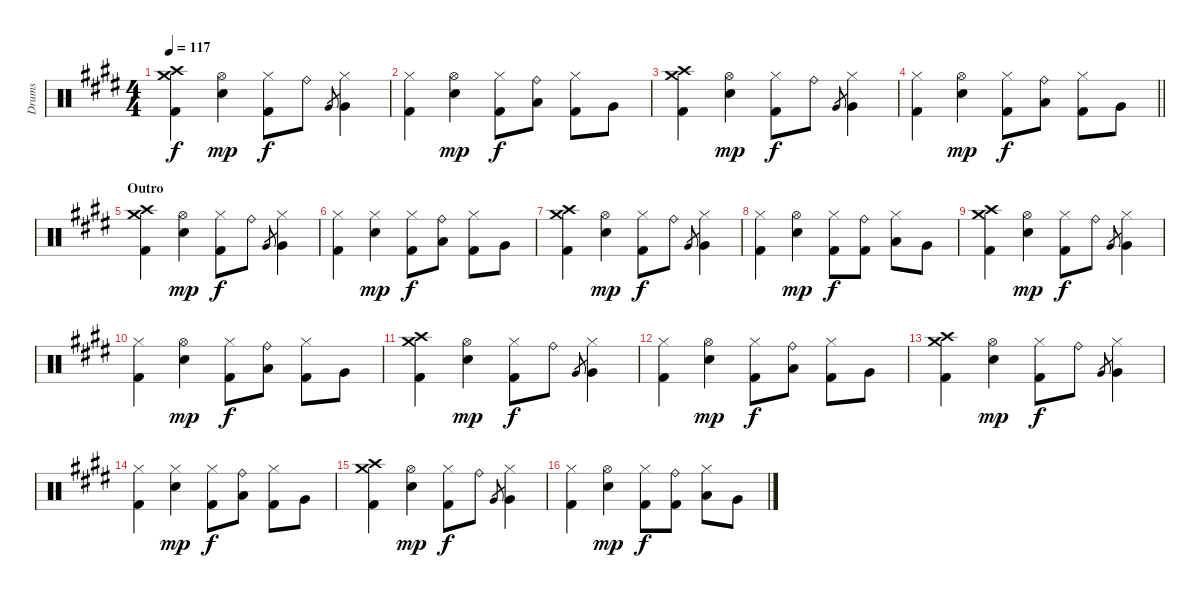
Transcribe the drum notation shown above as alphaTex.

\track ("Drums" "Drums") {instrument percussion}
\staff {score}
\articulation defaults
\ts (4 4)
\tempo 117
\clef neutral
\ks c#minor
("Crash high (hit)" "Crash medium (hit)" "Kick (hit) 2").4{dy f} ("Hi-Hat (open)" "Electric Snare (hit)").4{dy mp} ("Hi-Hat (closed)" "Kick (hit) 2").8{dy f} "Ride (bell)".8 "Very Low Tom (hit)".8{gr} ("Hi-Hat (closed)" "Very Low Tom (hit)").4 |
("Hi-Hat (closed)" "Kick (hit) 2").4 ("Hi-Hat (open)" "Electric Snare (hit)").4{dy mp} ("Hi-Hat (closed)" "Kick (hit) 2").8{dy f} ("Ride (bell)" "Low Tom (hit)").8 ("Hi-Hat (closed)" "Kick (hit) 2").8 "Very Low Tom (hit)".8 |
("Crash high (hit)" "Crash medium (hit)" "Kick (hit) 2").4 ("Hi-Hat (open)" "Electric Snare (hit)").4{dy mp} ("Hi-Hat (closed)" "Kick (hit) 2").8{dy f} "Ride (bell)".8 "Very Low Tom (hit)".8{gr} ("Hi-Hat (closed)" "Very Low Tom (hit)").4 |
\barLineRight lightlight
("Hi-Hat (closed)" "Kick (hit) 2").4 ("Hi-Hat (open)" "Electric Snare (hit)").4{dy mp} ("Hi-Hat (closed)" "Kick (hit) 2").8{dy f} ("Ride (bell)" "Low Tom (hit)").8 ("Hi-Hat (closed)" "Kick (hit) 2").8 "Very Low Tom (hit)".8 |
\section ("" "Outro")
("Crash high (hit)" "Crash medium (hit)" "Kick (hit) 2").4 ("Hi-Hat (open)" "Electric Snare (hit)").4{dy mp} ("Hi-Hat (closed)" "Kick (hit) 2").8{dy f} "Ride (bell)".8 "Very Low Tom (hit)".8{gr} ("Hi-Hat (closed)" "Very Low Tom (hit)").4 |
("Hi-Hat (closed)" "Kick (hit) 2").4 ("Hi-Hat (closed)" "Electric Snare (hit)").4{dy mp} ("Hi-Hat (closed)" "Kick (hit) 2").8{dy f} ("Ride (bell)" "Low Tom (hit)").8 ("Hi-Hat (closed)" "Kick (hit) 2").8 "Very Low Tom (hit)".8 |
("Crash high (hit)" "Crash medium (hit)" "Kick (hit) 2").4 ("Hi-Hat (open)" "Electric Snare (hit)").4{dy mp} ("Hi-Hat (closed)" "Kick (hit) 2").8{dy f} "Ride (bell)".8 "Very Low Tom (hit)".8{gr} ("Hi-Hat (closed)" "Very Low Tom (hit)").4 |
("Hi-Hat (closed)" "Kick (hit) 2").4 ("Hi-Hat (open)" "Electric Snare (hit)").4{dy mp} ("Hi-Hat (closed)" "Kick (hit) 2").8{dy f} ("Ride (bell)" "Kick (hit) 2").8 ("Hi-Hat (closed)" "Low Tom (hit)").8 "Very Low Tom (hit)".8 |
("Crash high (hit)" "Crash medium (hit)" "Kick (hit) 2").4 ("Hi-Hat (open)" "Electric Snare (hit)").4{dy mp} ("Hi-Hat (closed)" "Kick (hit) 2").8{dy f} "Ride (bell)".8 "Very Low Tom (hit)".8{gr} ("Hi-Hat (closed)" "Very Low Tom (hit)").4 |
("Hi-Hat (closed)" "Kick (hit) 2").4 ("Hi-Hat (open)" "Electric Snare (hit)").4{dy mp} ("Hi-Hat (closed)" "Kick (hit) 2").8{dy f} ("Ride (bell)" "Low Tom (hit)").8 ("Hi-Hat (closed)" "Kick (hit) 2").8 "Very Low Tom (hit)".8 |
("Crash high (hit)" "Crash medium (hit)" "Kick (hit) 2").4 ("Hi-Hat (open)" "Electric Snare (hit)").4{dy mp} ("Hi-Hat (closed)" "Kick (hit) 2").8{dy f} "Ride (bell)".8 "Very Low Tom (hit)".8{gr} ("Hi-Hat (closed)" "Very Low Tom (hit)").4 |
("Hi-Hat (closed)" "Kick (hit) 2").4 ("Hi-Hat (open)" "Electric Snare (hit)").4{dy mp} ("Hi-Hat (closed)" "Kick (hit) 2").8{dy f} ("Ride (bell)" "Low Tom (hit)").8 ("Hi-Hat (closed)" "Kick (hit) 2").8 "Very Low Tom (hit)".8 |
("Crash high (hit)" "Crash medium (hit)" "Kick (hit) 2").4 ("Hi-Hat (open)" "Electric Snare (hit)").4{dy mp} ("Hi-Hat (closed)" "Kick (hit) 2").8{dy f} "Ride (bell)".8 "Very Low Tom (hit)".8{gr} ("Hi-Hat (closed)" "Very Low Tom (hit)").4 |
("Hi-Hat (closed)" "Kick (hit) 2").4 ("Hi-Hat (closed)" "Electric Snare (hit)").4{dy mp} ("Hi-Hat (closed)" "Kick (hit) 2").8{dy f} ("Ride (bell)" "Low Tom (hit)").8 ("Hi-Hat (closed)" "Kick (hit) 2").8 "Very Low Tom (hit)".8 |
("Crash high (hit)" "Crash medium (hit)" "Kick (hit) 2").4 ("Hi-Hat (open)" "Electric Snare (hit)").4{dy mp} ("Hi-Hat (closed)" "Kick (hit) 2").8{dy f} "Ride (bell)".8 "Very Low Tom (hit)".8{gr} ("Hi-Hat (closed)" "Very Low Tom (hit)").4 |
("Hi-Hat (closed)" "Kick (hit) 2").4 ("Hi-Hat (open)" "Electric Snare (hit)").4{dy mp} ("Hi-Hat (closed)" "Kick (hit) 2").8{dy f} ("Ride (bell)" "Kick (hit) 2").8 ("Hi-Hat (closed)" "Low Tom (hit)").8 "Very Low Tom (hit)".8
